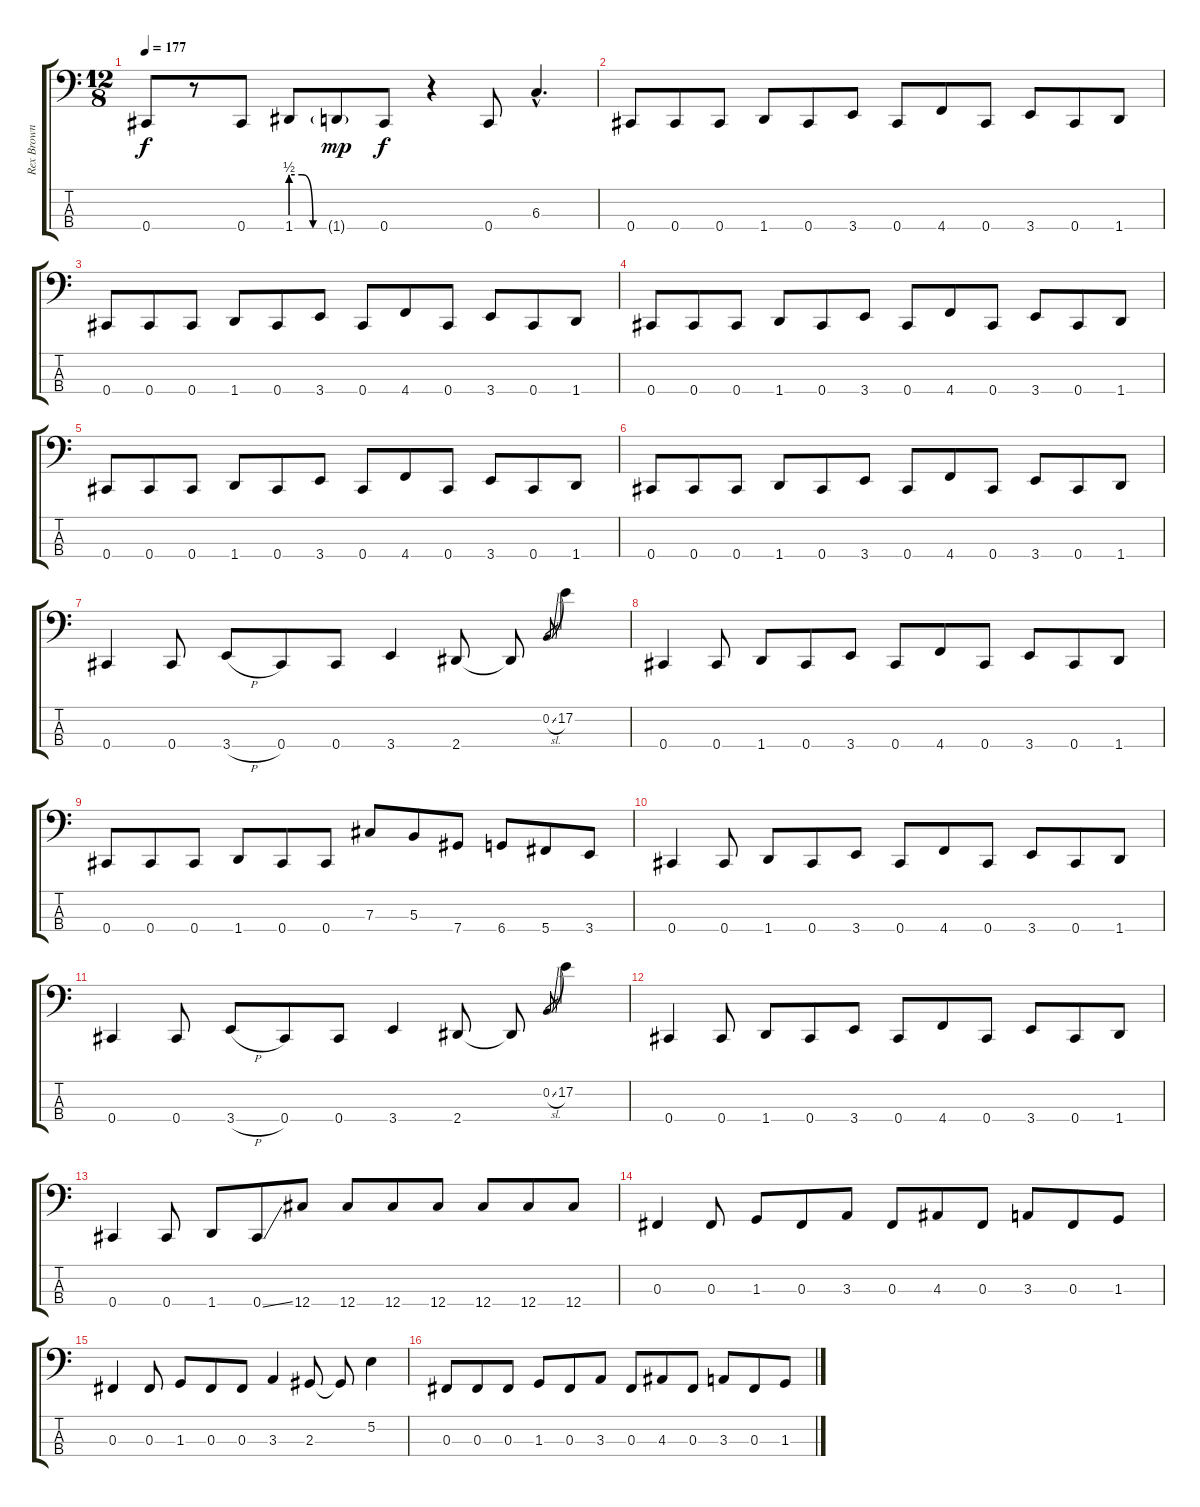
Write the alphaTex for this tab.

\track ("Rex Brown" "Rex Brown") {instrument electricbassfinger}
\staff {score tabs}
\tuning (E2 B1 Gb1 Db1) {hide}
\ts (12 8)
\tempo 177
\clef f4
\ks c
0.4.8{dy f} r.8 0.4.8 1.4{be (custom 0 2 20 2 40 0 60 0)}.8 1.4{g}.8{dy mp} 0.4.8{dy f} r.4 0.4.8 6.3{hac}.4{d} |
0.4.8 0.4.8 0.4.8 1.4.8 0.4.8 3.4.8 0.4.8 4.4.8 0.4.8 3.4.8 0.4.8 1.4.8 |
0.4.8 0.4.8 0.4.8 1.4.8 0.4.8 3.4.8 0.4.8 4.4.8 0.4.8 3.4.8 0.4.8 1.4.8 |
0.4.8 0.4.8 0.4.8 1.4.8 0.4.8 3.4.8 0.4.8 4.4.8 0.4.8 3.4.8 0.4.8 1.4.8 |
0.4.8 0.4.8 0.4.8 1.4.8 0.4.8 3.4.8 0.4.8 4.4.8 0.4.8 3.4.8 0.4.8 1.4.8 |
0.4.8 0.4.8 0.4.8 1.4.8 0.4.8 3.4.8 0.4.8 4.4.8 0.4.8 3.4.8 0.4.8 1.4.8 |
0.4.4 0.4.8 3.4{h}.8 0.4.8 0.4.8 3.4.4 2.4.8 2.4{t}.8 0.2{sl}.8{gr} 17.2.4 |
0.4.4 0.4.8 1.4.8 0.4.8 3.4.8 0.4.8 4.4.8 0.4.8 3.4.8 0.4.8 1.4.8 |
0.4.8 0.4.8 0.4.8 1.4.8 0.4.8 0.4.8 7.3.8 5.3.8 7.4.8 6.4.8 5.4.8 3.4.8 |
0.4.4 0.4.8 1.4.8 0.4.8 3.4.8 0.4.8 4.4.8 0.4.8 3.4.8 0.4.8 1.4.8 |
0.4.4 0.4.8 3.4{h}.8 0.4.8 0.4.8 3.4.4 2.4.8 2.4{t}.8 0.2{sl}.8{gr} 17.2.4 |
0.4.4 0.4.8 1.4.8 0.4.8 3.4.8 0.4.8 4.4.8 0.4.8 3.4.8 0.4.8 1.4.8 |
0.4.4 0.4.8 1.4.8 0.4{ss}.8 12.4.8 12.4.8 12.4.8 12.4.8 12.4.8 12.4.8 12.4.8 |
0.3.4 0.3.8 1.3.8 0.3.8 3.3.8 0.3.8 4.3.8 0.3.8 3.3.8 0.3.8 1.3.8 |
0.3.4 0.3.8 1.3.8 0.3.8 0.3.8 3.3.4 2.3.8 2.3{t}.8 5.2.4 |
0.3.8 0.3.8 0.3.8 1.3.8 0.3.8 3.3.8 0.3.8 4.3.8 0.3.8 3.3.8 0.3.8 1.3.8
